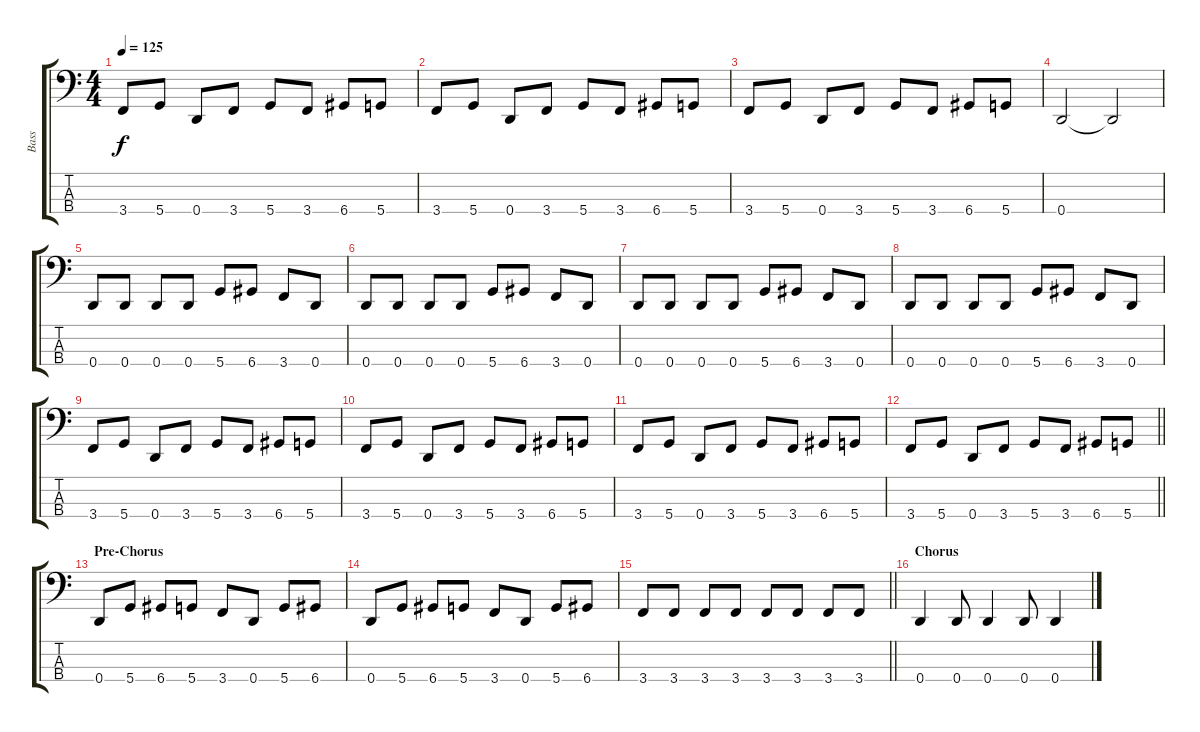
\track ("Bass" "Bass") {instrument electricbasspick}
\staff {score tabs}
\tuning (G2 D2 A1 D1) {hide}
\ts (4 4)
\tempo 125
\clef f4
\ks c
3.4.8{dy f} 5.4.8 0.4.8 3.4.8 5.4.8 3.4.8 6.4.8 5.4.8 |
3.4.8 5.4.8 0.4.8 3.4.8 5.4.8 3.4.8 6.4.8 5.4.8 |
3.4.8 5.4.8 0.4.8 3.4.8 5.4.8 3.4.8 6.4.8 5.4.8 |
0.4.2 0.4{t}.2 |
0.4.8 0.4.8 0.4.8 0.4.8 5.4.8 6.4.8 3.4.8 0.4.8 |
0.4.8 0.4.8 0.4.8 0.4.8 5.4.8 6.4.8 3.4.8 0.4.8 |
0.4.8 0.4.8 0.4.8 0.4.8 5.4.8 6.4.8 3.4.8 0.4.8 |
0.4.8 0.4.8 0.4.8 0.4.8 5.4.8 6.4.8 3.4.8 0.4.8 |
3.4.8 5.4.8 0.4.8 3.4.8 5.4.8 3.4.8 6.4.8 5.4.8 |
3.4.8 5.4.8 0.4.8 3.4.8 5.4.8 3.4.8 6.4.8 5.4.8 |
3.4.8 5.4.8 0.4.8 3.4.8 5.4.8 3.4.8 6.4.8 5.4.8 |
\barLineRight lightlight
3.4.8 5.4.8 0.4.8 3.4.8 5.4.8 3.4.8 6.4.8 5.4.8 |
\section ("" "Pre-Chorus")
0.4.8 5.4.8 6.4.8 5.4.8 3.4.8 0.4.8 5.4.8 6.4.8 |
0.4.8 5.4.8 6.4.8 5.4.8 3.4.8 0.4.8 5.4.8 6.4.8 |
\barLineRight lightlight
3.4.8 3.4.8 3.4.8 3.4.8 3.4.8 3.4.8 3.4.8 3.4.8 |
\section ("" "Chorus")
0.4.4 0.4.8 0.4.4 0.4.8 0.4.4
